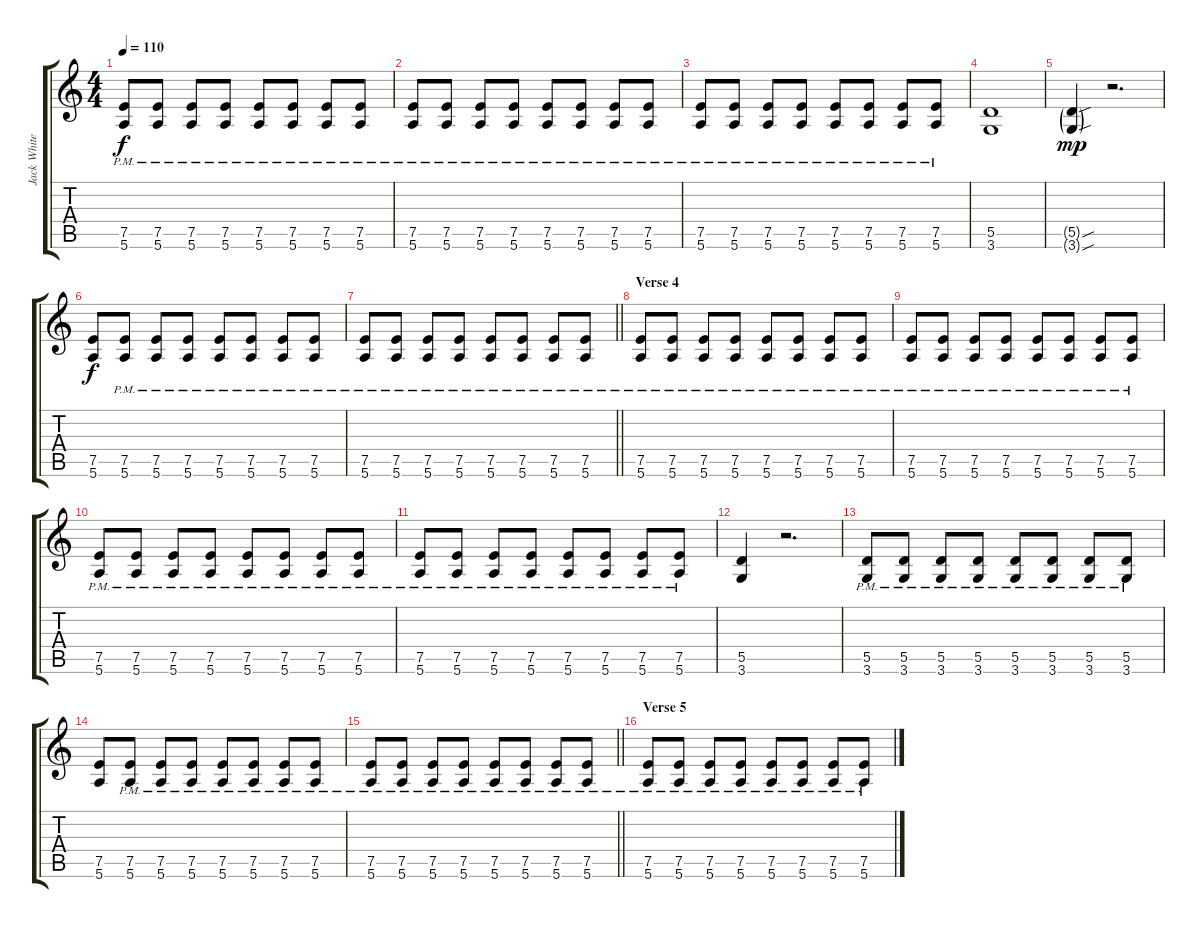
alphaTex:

\track ("Jack White (Guitar)" "Jack White") {instrument distortionguitar}
\staff {score tabs}
\tuning (E4 B3 G3 D3 A2 E2) {hide}
\ts (4 4)
\tempo 110
\clef g2
\ks c
(7.5{pm} 5.6{pm}).8{dy f} (7.5{pm} 5.6{pm}).8 (7.5{pm} 5.6{pm}).8 (7.5{pm} 5.6{pm}).8 (7.5{pm} 5.6{pm}).8 (7.5{pm} 5.6{pm}).8 (7.5{pm} 5.6{pm}).8 (7.5{pm} 5.6{pm}).8 |
(7.5{pm} 5.6{pm}).8 (7.5{pm} 5.6{pm}).8 (7.5{pm} 5.6{pm}).8 (7.5{pm} 5.6{pm}).8 (7.5{pm} 5.6{pm}).8 (7.5{pm} 5.6{pm}).8 (7.5{pm} 5.6{pm}).8 (7.5{pm} 5.6{pm}).8 |
(7.5{pm} 5.6{pm}).8 (7.5{pm} 5.6{pm}).8 (7.5{pm} 5.6{pm}).8 (7.5{pm} 5.6{pm}).8 (7.5{pm} 5.6{pm}).8 (7.5{pm} 5.6{pm}).8 (7.5{pm} 5.6{pm}).8 (7.5 5.6{pm}).8 |
(5.5 3.6).1 |
(5.5{sou g} 3.6{sou g}).4{dy mp} r.2{d} |
(7.5 5.6).8{dy f} (7.5{pm} 5.6{pm}).8 (7.5{pm} 5.6{pm}).8 (7.5{pm} 5.6{pm}).8 (7.5{pm} 5.6{pm}).8 (7.5{pm} 5.6{pm}).8 (7.5{pm} 5.6{pm}).8 (7.5{pm} 5.6{pm}).8 |
\barLineRight lightlight
(7.5{pm} 5.6{pm}).8 (7.5{pm} 5.6{pm}).8 (7.5{pm} 5.6{pm}).8 (7.5{pm} 5.6{pm}).8 (7.5{pm} 5.6{pm}).8 (7.5{pm} 5.6{pm}).8 (7.5{pm} 5.6{pm}).8 (7.5{pm} 5.6{pm}).8 |
\section ("" "Verse 4")
(7.5{pm} 5.6{pm}).8 (7.5{pm} 5.6{pm}).8 (7.5{pm} 5.6{pm}).8 (7.5{pm} 5.6{pm}).8 (7.5{pm} 5.6{pm}).8 (7.5{pm} 5.6{pm}).8 (7.5{pm} 5.6{pm}).8 (7.5{pm} 5.6{pm}).8 |
(7.5{pm} 5.6{pm}).8 (7.5{pm} 5.6{pm}).8 (7.5{pm} 5.6{pm}).8 (7.5{pm} 5.6{pm}).8 (7.5{pm} 5.6{pm}).8 (7.5{pm} 5.6{pm}).8 (7.5{pm} 5.6{pm}).8 (7.5{pm} 5.6{pm}).8 |
(7.5{pm} 5.6{pm}).8 (7.5{pm} 5.6{pm}).8 (7.5{pm} 5.6{pm}).8 (7.5{pm} 5.6{pm}).8 (7.5{pm} 5.6{pm}).8 (7.5{pm} 5.6{pm}).8 (7.5{pm} 5.6{pm}).8 (7.5{pm} 5.6{pm}).8 |
(7.5{pm} 5.6{pm}).8 (7.5{pm} 5.6{pm}).8 (7.5{pm} 5.6{pm}).8 (7.5{pm} 5.6{pm}).8 (7.5{pm} 5.6{pm}).8 (7.5{pm} 5.6{pm}).8 (7.5{pm} 5.6{pm}).8 (7.5{pm} 5.6{pm}).8 |
(5.5 3.6).4 r.2{d} |
(5.5{pm} 3.6{pm}).8 (5.5{pm} 3.6{pm}).8 (5.5{pm} 3.6{pm}).8 (5.5{pm} 3.6{pm}).8 (5.5{pm} 3.6{pm}).8 (5.5{pm} 3.6{pm}).8 (5.5{pm} 3.6{pm}).8 (5.5{pm} 3.6{pm}).8 |
(7.5 5.6).8 (7.5{pm} 5.6{pm}).8 (7.5{pm} 5.6{pm}).8 (7.5{pm} 5.6{pm}).8 (7.5{pm} 5.6{pm}).8 (7.5{pm} 5.6{pm}).8 (7.5{pm} 5.6{pm}).8 (7.5{pm} 5.6{pm}).8 |
\barLineRight lightlight
(7.5{pm} 5.6{pm}).8 (7.5{pm} 5.6{pm}).8 (7.5{pm} 5.6{pm}).8 (7.5{pm} 5.6{pm}).8 (7.5{pm} 5.6{pm}).8 (7.5{pm} 5.6{pm}).8 (7.5{pm} 5.6{pm}).8 (7.5{pm} 5.6{pm}).8 |
\section ("" "Verse 5")
(7.5{pm} 5.6{pm}).8 (7.5{pm} 5.6{pm}).8 (7.5{pm} 5.6{pm}).8 (7.5{pm} 5.6{pm}).8 (7.5{pm} 5.6{pm}).8 (7.5{pm} 5.6{pm}).8 (7.5{pm} 5.6{pm}).8 (7.5{pm} 5.6{pm}).8
